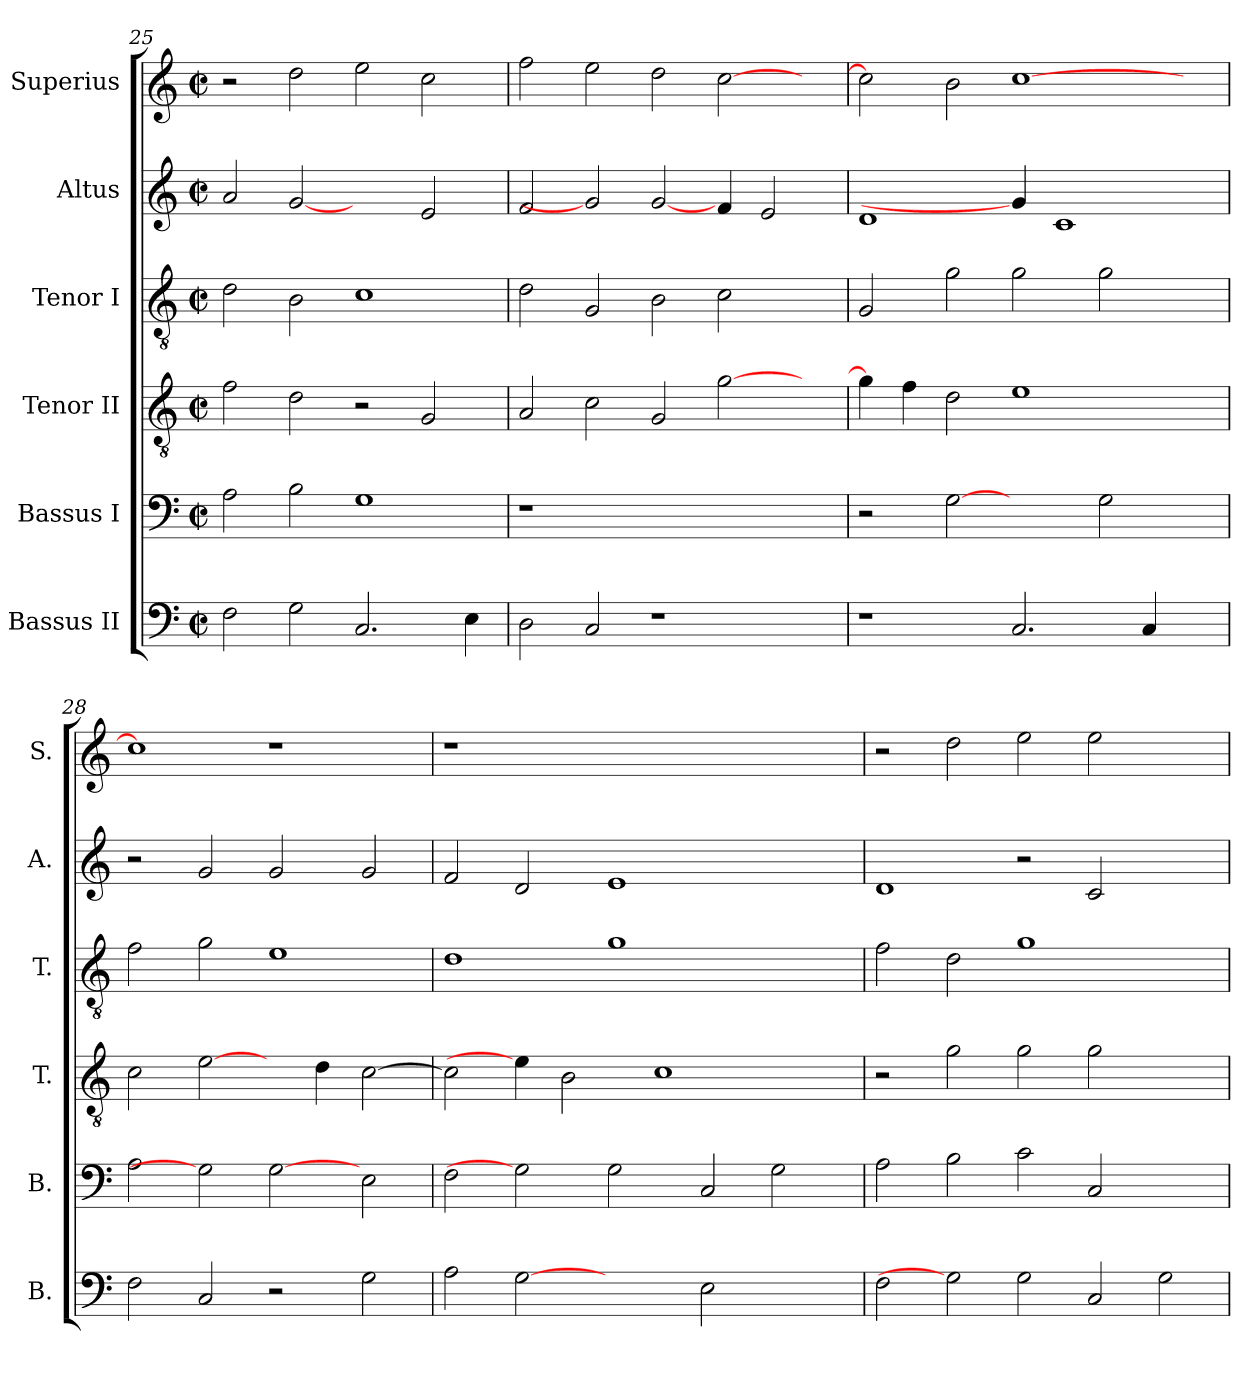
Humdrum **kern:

**kern	**kern	**kern	**kern	**kern	**kern
*part6	*part5	*part4	*part3	*part2	*part1
*staff6	*staff5	*staff4	*staff3	*staff2	*staff1
*I"Bassus II	*I"Bassus I	*I"Tenor II	*I"Tenor I	*I"Altus	*I"Superius
*I'B.	*I'B.	*I'T.	*I'T.	*I'A.	*I'S.
*clefF4	*clefF4	*clefGv2	*clefGv2	*clefG2	*clefG2
*	*	*ITrd7c12	*ITrd7c12	*	*
*k[]	*k[]	*k[]	*k[]	*k[]	*k[]
*C:	*C:	*C:	*C:	*C:	*C:
*M2/2	*M2/2	*M2/2	*M2/2	*M2/2	*M2/2
*met(c|)	*met(c|)	*met(c|)	*met(c|)	*met(c|)	*met(c|)
=25	=25	=25	=25	=25	=25
2Fi\	2Ai\	2Fi\	2Di\	2ai/	2r
2Gi\	2Bi\	2Di\	2BBi\	[2gi	2ddi\
2.Ci/	1Gi	2r	1Ci	2ryy	2eei\
.	.	2GGi/	.	2ei/	2cci\
4Ei\	.	.	.	.	.
=26	=26	=26	=26	=26	=26
!	!LO:N:vis=1	!	!	!	!
2Di\	1r	2AAi/	2Di\	2fi/	2ffi\
2Ci/	.	2Ci\	2GGi/	2gi]	2eei\
1r	1ryy	2GGi/	2BBi\	[2gi/	2ddi\
.	.	[>2Gi\	2Ci\	4fi/	[>2cci\
.	.	.	.	2ei/	.
4ryy	4ryy	4ryy	4ryy	.	4ryy
=27	=27	=27	=27	=27	=27
1r	2r	4Gi\]	2GGi/	1di	2cci\]
.	.	4Fi\	.	.	.
.	[2Gi	2Di\	2Gi\	.	2bi\
2.Ci/	2ryy	1Ei	2Gi\	4gi/]	[>1cci
.	.	.	.	1ci	.
.	2Gi\	.	2Gi\	.	.
4Ci/	.	.	.	.	.
4ryy	4ryy	4ryy	4ryy	.	4ryy
!!LO:PB:g=z
=28	=28	=28	=28	=28	=28
2Fi\	2Ai\	2Ci\	2Fi\	2r	1cci]
2Ci/	2Gi]	[2Ei\	2Gi\	2gi/	.
2r	[2Gi	4ryy	1Ei	2gi/	1r
.	.	4Di\	.	.	.
2Gi\	2Ei\	[>2Ci\	.	2gi/	.
=29	=29	=29	=29	=29	=29
!	!	!	!	!	!LO:N:vis=1
2Ai\	2Fi\	2Ci\]	1Di	2fi/	1r
[2Gi	2Gi]	4Ei\]	.	2di/	.
.	.	2BBi\	.	.	.
2ryy	2Gi\	.	1Gi	1ei	1.ryy
.	.	1Ci	.	.	.
2Ei\	2Ci/	.	.	.	.
2ryy	2Gi\	.	2ryy	2ryy	.
.	.	4ryy	.	.	.
=30	=30	=30	=30	=30	=30
2Fi\	2Ai\	2r	2Fi\	1di	2r
2Gi]	2Bi\	2Gi\	2Di\	.	2ddi\
2Gi\	2ci\	2Gi\	1Gi	2r	2eei\
2Ci/	2Ci/	2Gi\	.	2ci/	2eei\
2Gi\	2ryy	2ryy	2ryy	2ryy	2ryy
=	=	=	=	=	=
*-	*-	*-	*-	*-	*-
